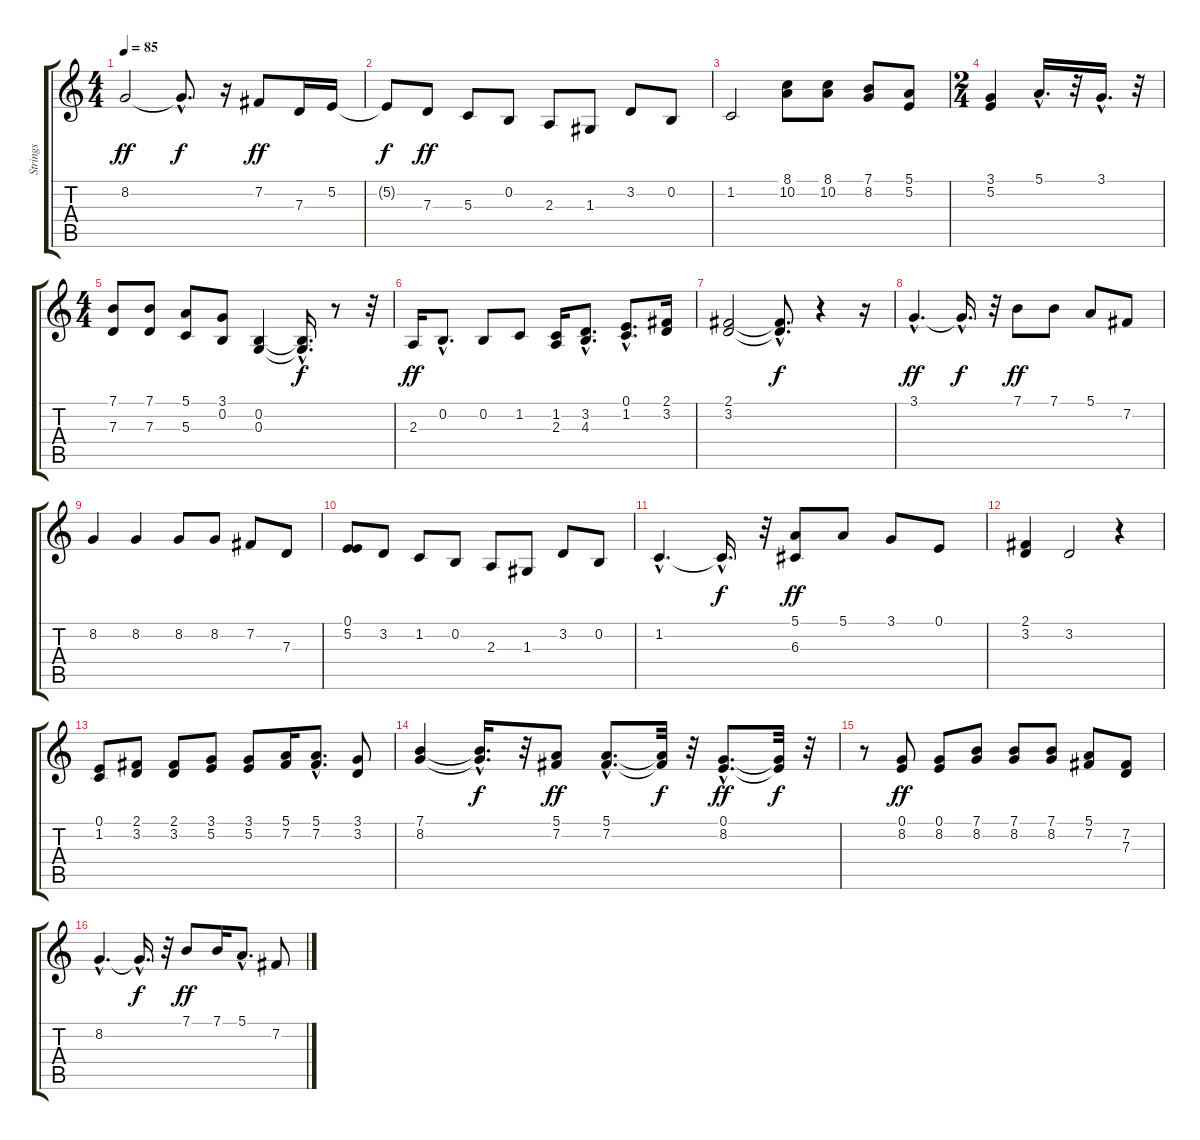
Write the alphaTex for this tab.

\track ("Strings" "Strings") {instrument stringensemble1}
\staff {score tabs}
\tuning (E4 B3 G3 D3 A2 E2) {hide}
\ts (4 4)
\tempo 85
\clef g2
\ks c
8.2.2{dy ff} 8.2{hac t}.8{d dy f} r.16 7.2.8{dy ff} 7.3.16 5.2.16 |
5.2{t}.8{dy f} 7.3.8{dy ff} 5.3.8 0.2.8 2.3.8 1.3.8 3.2.8 0.2.8 |
1.2.2 (8.1 10.2).8 (8.1 10.2).8 (7.1 8.2).8 (5.1 5.2).8 |
\ts (2 4)
(3.1 5.2).4 5.1{hac}.16{d} r.32 3.1{hac}.16{d} r.32 |
\ts (4 4)
(7.1 7.3).8 (7.1 7.3).8 (5.1 5.3).8 (3.1 0.2).8 (0.2 0.3).4 (0.2{hac t} 0.3{hac t}).16{d dy f} r.8 r.32 |
2.3.16{dy ff} 0.2{hac}.8{d} 0.2.8 1.2.8 (1.2 2.3).16 (3.2{hac} 4.3{hac}).8{d} (0.1{hac} 1.2{hac}).8{d} (2.1 3.2).16 |
(2.1 3.2).2 (2.1{hac t} 3.2{hac t}).8{d dy f} r.4 r.16 |
3.1{hac}.4{d dy ff} 3.1{hac t}.16{d dy f} r.32 7.1.8{dy ff} 7.1.8 5.1.8 7.2.8 |
8.2.4 8.2.4 8.2.8 8.2.8 7.2.8 7.3.8 |
(0.1 5.2).8 3.2.8 1.2.8 0.2.8 2.3.8 1.3.8 3.2.8 0.2.8 |
1.2{hac}.4{d} 1.2{hac t}.16{d dy f} r.32 (5.1 6.3).8{dy ff} 5.1.8 3.1.8 0.1.8 |
(2.1 3.2).4 3.2.2 r.4 |
(0.1 1.2).8 (2.1 3.2).8 (2.1 3.2).8 (3.1 5.2).8 (3.1 5.2).8 (5.1 7.2).16 (5.1{hac} 7.2{hac}).8{d} (3.1 3.2).8 |
(7.1 8.2).4 (7.1{hac t} 8.2{hac t}).16{d dy f} r.32 (5.1 7.2).8{dy ff} (5.1{hac} 7.2{hac}).8{d} (5.1{t} 7.2{t}).32{dy f} r.32 (0.1{hac} 8.2{hac}).8{d dy ff} (0.1{t} 8.2{t}).32{dy f} r.32 |
r.8 (0.1 8.2).8{dy ff} (0.1 8.2).8 (7.1 8.2).8 (7.1 8.2).8 (7.1 8.2).8 (5.1 7.2).8 (7.2 7.3).8 |
8.2{hac}.4{d} 8.2{hac t}.16{d dy f} r.32 7.1.8{dy ff} 7.1.16 5.1{hac}.8{d} 7.2.8
